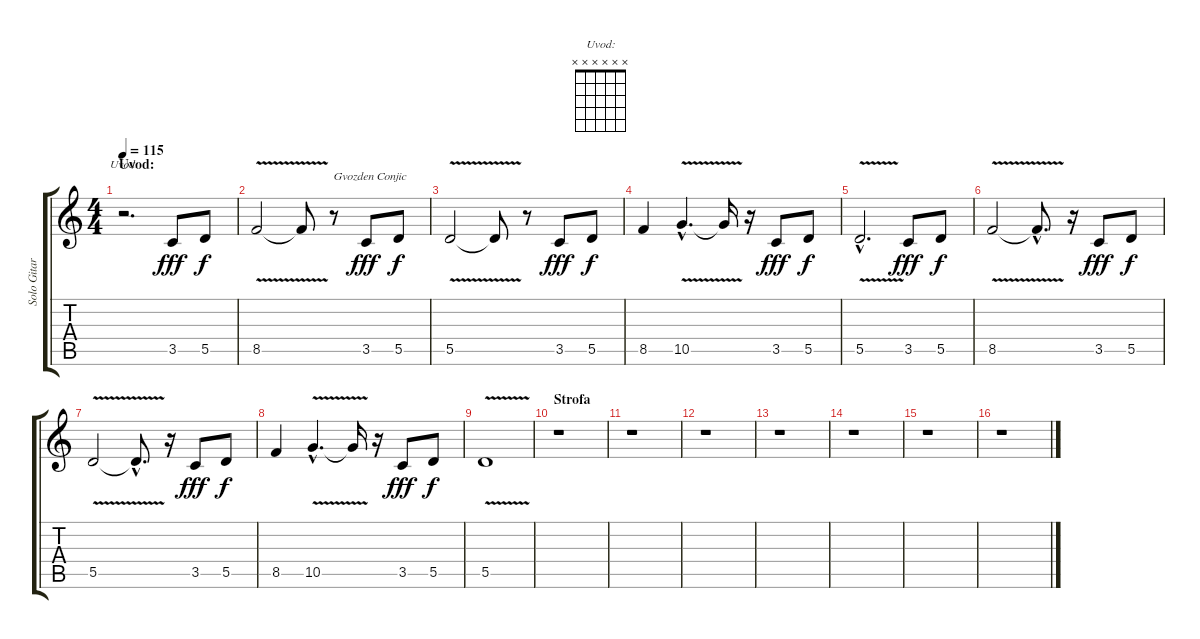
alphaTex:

\track ("Solo Gitara 1" "Solo Gitar") {instrument distortionguitar}
\staff {score tabs}
\tuning (E4 B3 G3 D3 A2 E2) {hide}
\chord ("Uvod:" x x x x x x)
\ts (4 4)
\section ("" "Uvod:")
\tempo 115
\clef g2
\ks c
r.2{d ch "Uvod:" dy fff instrument distortionguitar} 3.5.8 5.5.8{dy f} |
8.5{v}.2 8.5{t}.8 r.8{txt "Gvozden Conjic"} 3.5.8{dy fff} 5.5.8{dy f} |
5.5{v}.2 5.5{t}.8 r.8 3.5.8{dy fff} 5.5.8{dy f} |
8.5.4 10.5{v hac}.4{d} 10.5{t}.16 r.16 3.5.8{dy fff} 5.5.8{dy f} |
5.5{v hac}.2{d} 3.5.8{dy fff} 5.5.8{dy f} |
8.5{v}.2 8.5{hac t}.8{d} r.16 3.5.8{dy fff} 5.5.8{dy f} |
5.5{v}.2 5.5{hac t}.8{d} r.16 3.5.8{dy fff} 5.5.8{dy f} |
8.5.4 10.5{v hac}.4{d} 10.5{t}.16 r.16 3.5.8{dy fff} 5.5.8{dy f} |
5.5{v}.1 |
\section ("" "Strofa")
r.1 |
r.1 |
r.1 |
r.1 |
r.1 |
r.1 |
r.1
